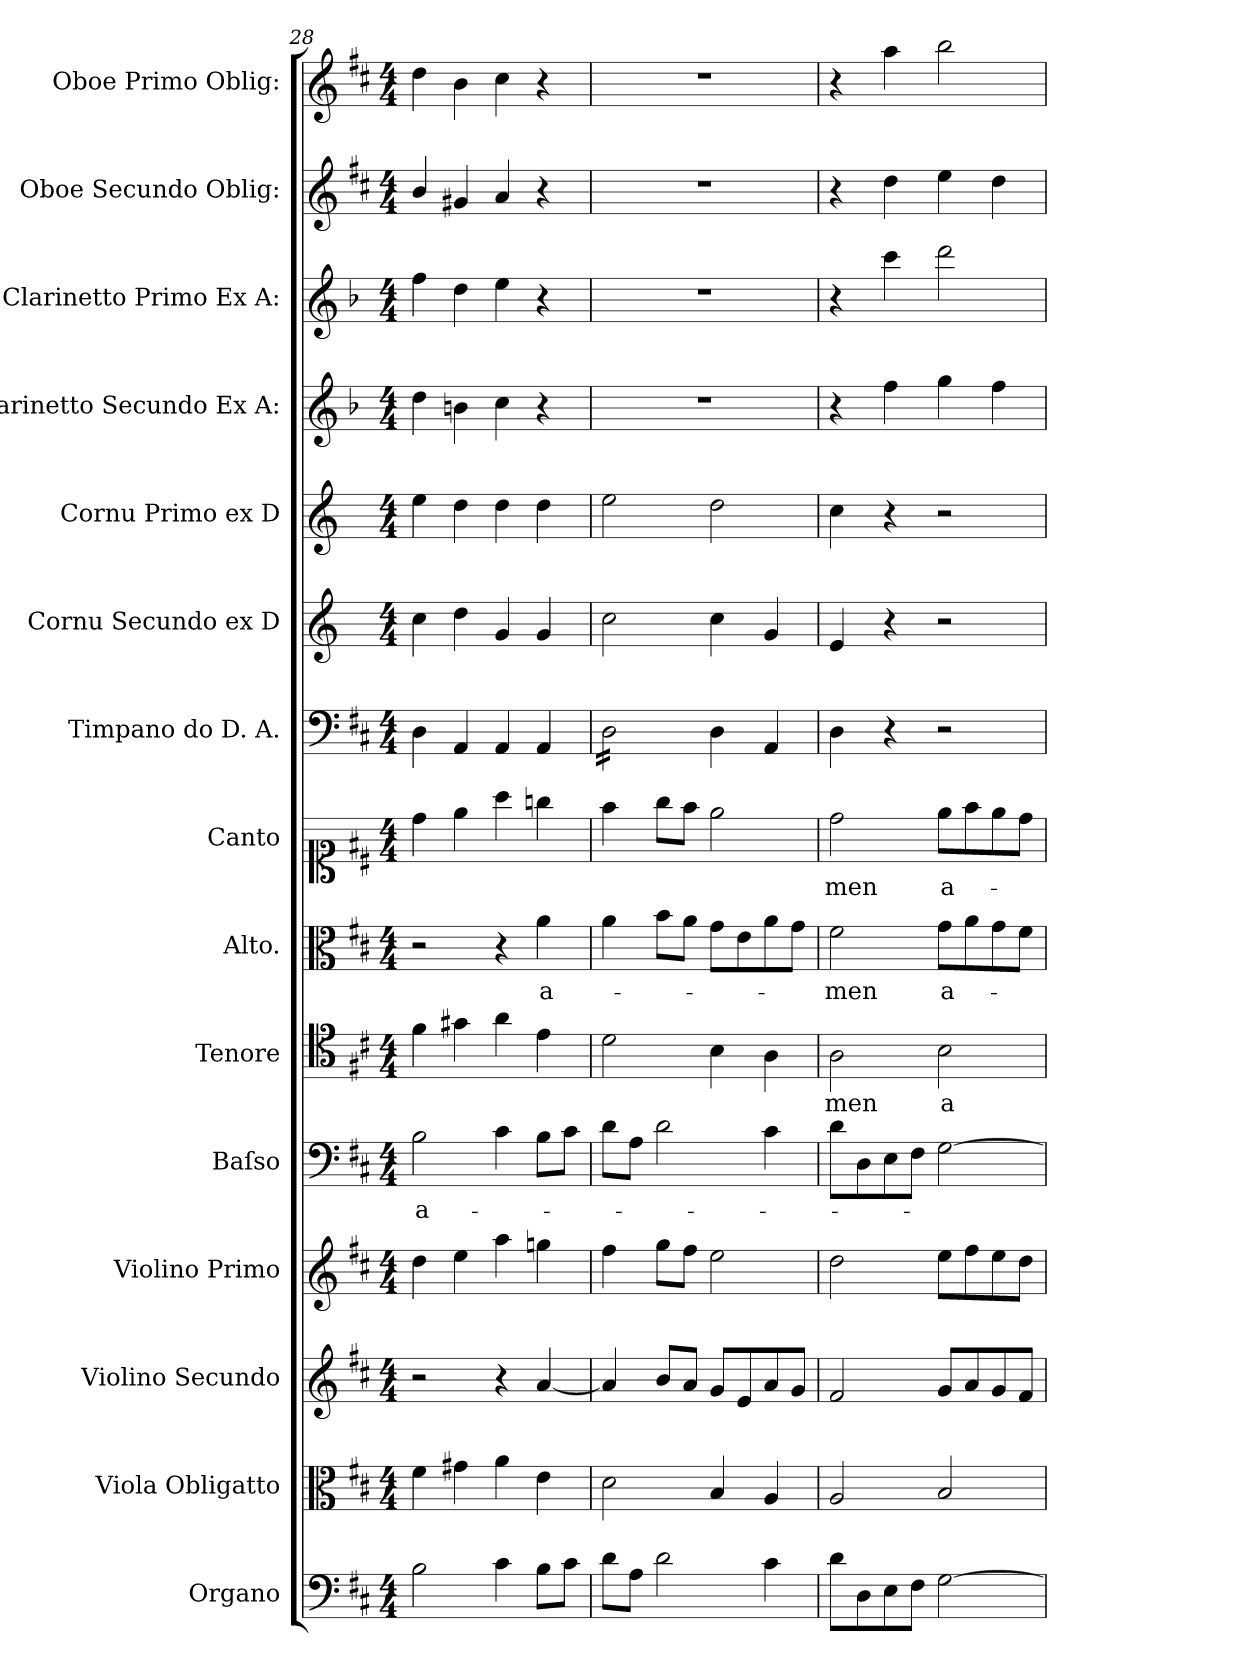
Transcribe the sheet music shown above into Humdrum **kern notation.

**kern	**kern	**kern	**kern	**kern	**text	**kern	**text	**kern	**text	**kern	**text	**kern	**kern	**kern	**kern	**kern	**kern	**kern
*part15	*part14	*part13	*part12	*part11	*part11	*part10	*part10	*part9	*part9	*part8	*part8	*part7	*part6	*part5	*part4	*part3	*part2	*part1
*staff15	*staff14	*staff13	*staff12	*staff11	*staff11	*staff10	*staff10	*staff9	*staff9	*staff8	*staff8	*staff7	*staff6	*staff5	*staff4	*staff3	*staff2	*staff1
*I"Organo	*I"Viola Obligatto	*I"Violino Secundo	*I"Violino Primo	*I"Baſso	*	*I"Tenore	*	*I"Alto.	*	*I"Canto	*	*I"Timpano do D. A.	*I"Cornu Secundo ex D	*I"Cornu Primo ex D	*I"Clarinetto Secundo Ex A:	*I"Clarinetto Primo Ex A:	*I"Oboe Secundo Oblig:	*I"Oboe Primo Oblig:
*I'org	*I'vla	*I'vl 2	*I'vl 1	*I'B	*	*I'T	*	*I'A	*	*	*	*I'timp	*	*	*I'cl 2 in A	*I'cl 1 in A	*I'ob 2	*I'ob 1
*clefF4	*clefC3	*clefG2	*clefG2	*clefF4	*	*clefC4	*	*clefC3	*	*clefC1	*	*clefF4	*clefG2	*clefG2	*clefG2	*clefG2	*clefG2	*clefG2
*	*	*	*	*	*	*	*	*	*	*	*	*	*ITrd6c10	*ITrd6c10	*ITrd2c3	*ITrd2c3	*	*
*k[f#c#]	*k[f#c#]	*k[f#c#]	*k[f#c#]	*k[f#c#]	*	*k[f#c#]	*	*k[f#c#]	*	*k[f#c#]	*	*k[f#c#]	*k[f#c#]	*k[f#c#]	*k[f#c#]	*k[f#c#]	*k[f#c#]	*k[f#c#]
*D:	*D:	*D:	*D:	*D:	*	*D:	*	*D:	*	*D:	*	*D:	*D:	*D:	*D:	*D:	*D:	*D:
*M4/4	*M4/4	*M4/4	*M4/4	*M4/4	*	*M4/4	*	*M4/4	*	*M4/4	*	*M4/4	*M4/4	*M4/4	*M4/4	*M4/4	*M4/4	*M4/4
=28	=28	=28	=28	=28	=28	=28	=28	=28	=28	=28	=28	=28	=28	=28	=28	=28	=28	=28
2B\	4f#\	2r	4dd\	2B\	a-	4f#\	.	2r	.	4dd\	.	4D\	4d\	4f#\	4b\	4dd\	4b/	4dd\
.	4g#X\	.	4ee\	.	.	4g#X\	.	.	.	4ee\	.	4AA/	4e\	4e\	4g#X\	4b\	4g#X/	4b\
4c#\	4a\	4r	4aa\	4c#\	.	4a\	.	4r	.	4aa\	.	4AA/	4A/	4e\	4a\	4cc#\	4a/	4cc#\
8B\L	4e\	[4a/	4ggn\	8B\L	.	4e\	.	4a\	a-	4ggn\	.	4AA/	4A/	4e\	4r	4r	4r	4r
8c#\J	.	.	.	8c#\J	.	.	.	.	.	.	.	.	.	.	.	.	.	.
=29	=29	=29	=29	=29	=29	=29	=29	=29	=29	=29	=29	=29	=29	=29	=29	=29	=29	=29
*	*	*	*	*	*	*	*	*	*	*	*	*tremolo	*	*	*	*	*	*
8d\L	2d\	4a/]	4ff#\	8d\L	.	2d\	.	4a\	.	4ff#\	.	16D\LL	2d\	2f#\	1r	1r	1r	1r
.	.	.	.	.	.	.	.	.	.	.	.	16D\	.	.	.	.	.	.
8A\J	.	.	.	8A\J	.	.	.	.	.	.	.	16D\	.	.	.	.	.	.
.	.	.	.	.	.	.	.	.	.	.	.	16D\	.	.	.	.	.	.
2d\	.	8b/L	8gg\L	2d\	.	.	.	8b\L	.	8gg\L	.	16D\	.	.	.	.	.	.
.	.	.	.	.	.	.	.	.	.	.	.	16D\	.	.	.	.	.	.
.	.	8a/J	8ff#\J	.	.	.	.	8a\J	.	8ff#\J	.	16D\	.	.	.	.	.	.
.	.	.	.	.	.	.	.	.	.	.	.	16D\JJ	.	.	.	.	.	.
*	*	*	*	*	*	*	*	*	*	*	*	*Xtremolo	*	*	*	*	*	*
.	4B/	8g/L	2ee\	.	.	4B\	.	8g\L	.	2ee\	.	4D\	4d\	2e\	.	.	.	.
.	.	8e/	.	.	.	.	.	8e\	.	.	.	.	.	.	.	.	.	.
4c#\	4A/	8a/	.	4c#\	.	4A\	.	8a\	.	.	.	4AA/	4A/	.	.	.	.	.
.	.	8g/J	.	.	.	.	.	8g\J	.	.	.	.	.	.	.	.	.	.
=30	=30	=30	=30	=30	=30	=30	=30	=30	=30	=30	=30	=30	=30	=30	=30	=30	=30	=30
8d\L	2A/	2f#/	2dd\	8d\L	.	2A\	-men	2f#\	-men	2dd\	-men	4D\	4F#/	4d\	4r	4r	4r	4r
8D\	.	.	.	8D\	.	.	.	.	.	.	.	.	.	.	.	.	.	.
8E\	.	.	.	8E\	.	.	.	.	.	.	.	4r	4r	4r	4dd\	4aa\	4dd\	4aa\
8F#\J	.	.	.	8F#\J	.	.	.	.	.	.	.	.	.	.	.	.	.	.
[2G\	2B/	8g/L	8ee\L	[2G\	.	2B\	a-	8g\L	a-	8ee\L	a-	2r	2r	2r	4ee\	2bb\	4ee\	2bb\
.	.	8a/	8ff#\	.	.	.	.	8a\	.	8ff#\	.	.	.	.	.	.	.	.
.	.	8g/	8ee\	.	.	.	.	8g\	.	8ee\	.	.	.	.	4dd\	.	4dd\	.
.	.	8f#/J	8dd\J	.	.	.	.	8f#\J	.	8dd\J	.	.	.	.	.	.	.	.
=	=	=	=	=	=	=	=	=	=	=	=	=	=	=	=	=	=	=
*-	*-	*-	*-	*-	*-	*-	*-	*-	*-	*-	*-	*-	*-	*-	*-	*-	*-	*-
